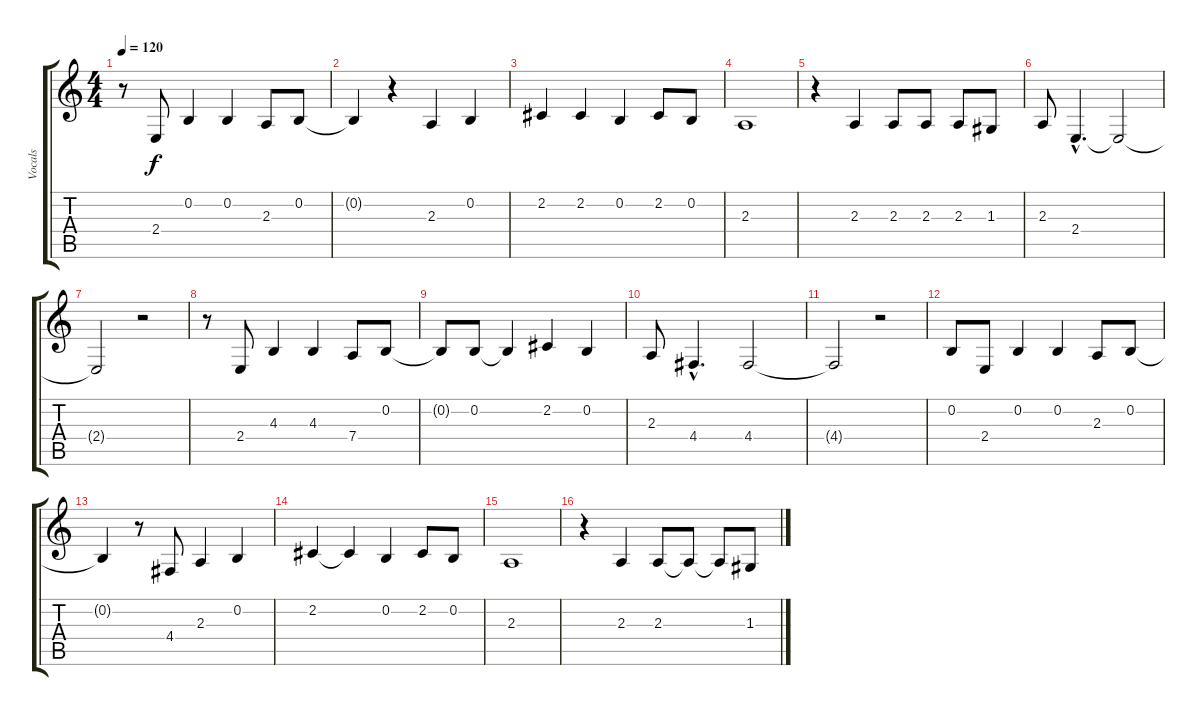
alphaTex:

\track ("Vocals" "Vocals") {instrument synthvoice}
\staff {score tabs}
\tuning (E4 B3 G3 D3 A2 E2) {hide}
\ts (4 4)
\tempo 120
\clef g2
\ks c
r.8{dy f} 2.4.8 0.2.4 0.2.4 2.3.8 0.2.8 |
0.2{t}.4 r.4 2.3.4 0.2.4 |
2.2.4 2.2.4 0.2.4 2.2.8 0.2.8 |
2.3.1 |
r.4 2.3.4 2.3.8 2.3.8 2.3.8 1.3.8 |
2.3.8 2.4{hac}.4{d} 2.4{t}.2 |
2.4{t}.2 r.2 |
r.8 2.4.8 4.3.4 4.3.4 7.4.8 0.2.8 |
0.2{t}.8 0.2.8 0.2{t}.4 2.2.4 0.2.4 |
2.3.8 4.4{hac}.4{d} 4.4.2 |
4.4{t}.2 r.2 |
0.2.8 2.4.8 0.2.4 0.2.4 2.3.8 0.2.8 |
0.2{t}.4 r.8 4.4.8 2.3.4 0.2.4 |
2.2.4 2.2{t}.4 0.2.4 2.2.8 0.2.8 |
2.3.1 |
r.4 2.3.4 2.3.8 2.3{t}.8 2.3{t}.8 1.3.8
